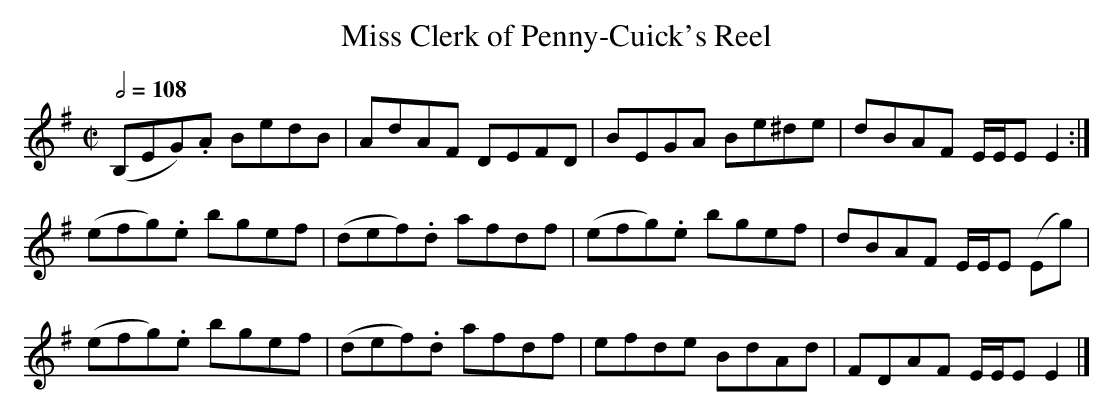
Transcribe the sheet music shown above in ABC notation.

X:1
T:Miss Clerk of Penny-Cuick's Reel
M:C|
L:1/8
Q:1/2=108
K:EMin
(B,EG).A BedB| AdAF   DEFD| BEGA   Be^de|dBAF E/E/E  E2:|
(efg).e  bgef|(def).d afdf|(efg).e bgef |dBAF E/E/E (Eg)|
(efg).e  bgef|(def).d afdf| efde   BdAd |FDAF E/E/E  E2|]
